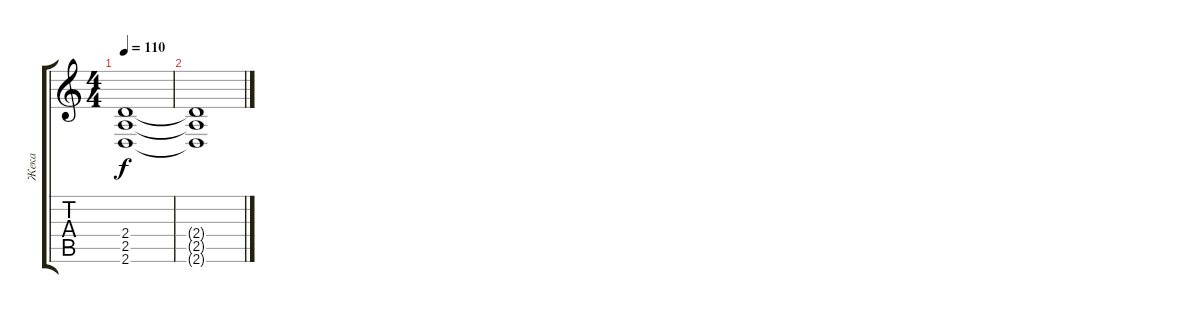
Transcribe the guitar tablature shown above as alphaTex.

\track ("Жека" "Жека") {instrument overdrivenguitar}
\staff {score tabs}
\tuning (D4 A3 F3 C3 G2 C2) {hide}
\ts (4 4)
\tempo 110
\clef g2
\ks c
(2.4 2.5 2.6).1{dy f} |
(2.4{t} 2.5{t} 2.6{t}).1
